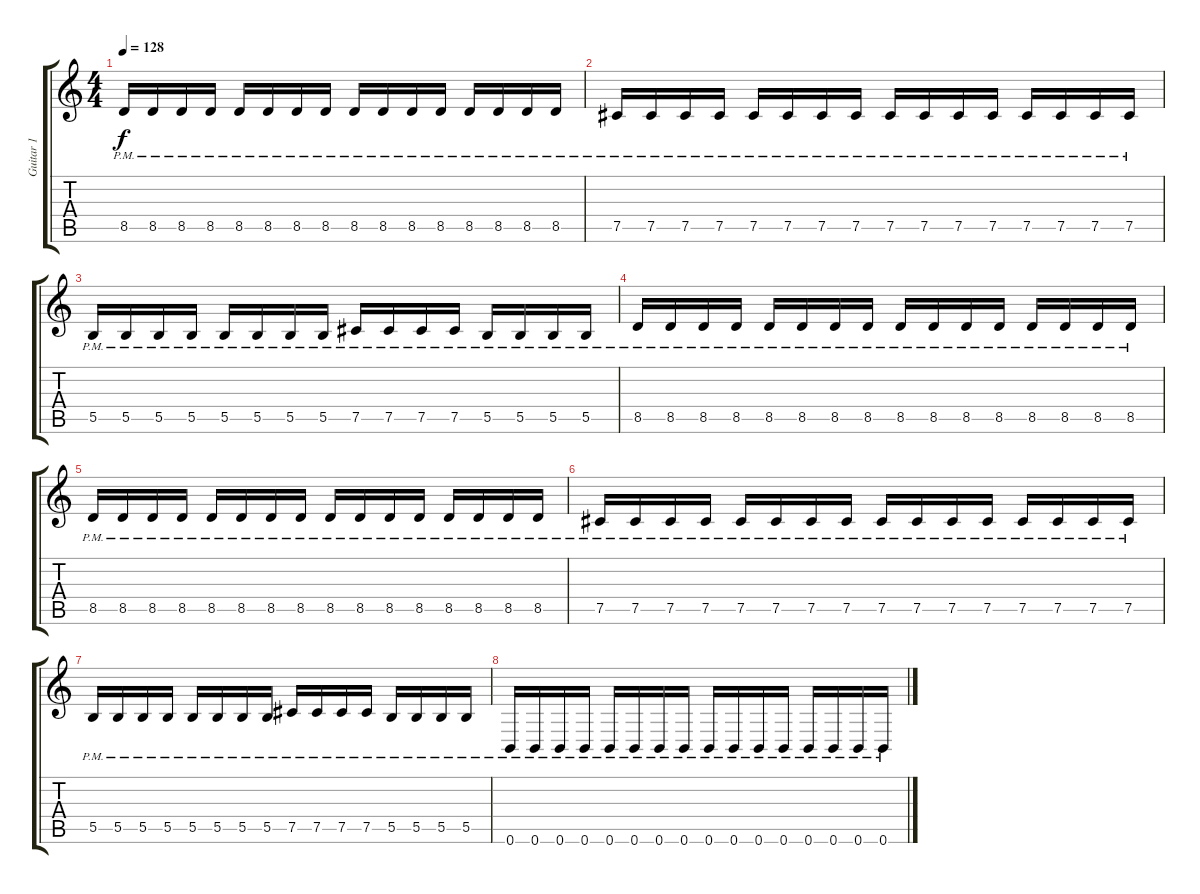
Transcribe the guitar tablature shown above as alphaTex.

\track ("Guitar 1" "Guitar 1") {instrument overdrivenguitar}
\staff {score tabs}
\tuning (Db4 Ab3 E3 B2 Gb2 B1) {hide}
\ts (4 4)
\tempo 128
\clef g2
\ks c
8.5{pm}.16{dy f} 8.5{pm}.16 8.5{pm}.16 8.5{pm}.16 8.5{pm}.16 8.5{pm}.16 8.5{pm}.16 8.5{pm}.16 8.5{pm}.16 8.5{pm}.16 8.5{pm}.16 8.5{pm}.16 8.5{pm}.16 8.5{pm}.16 8.5{pm}.16 8.5{pm}.16 |
7.5{pm}.16 7.5{pm}.16 7.5{pm}.16 7.5{pm}.16 7.5{pm}.16 7.5{pm}.16 7.5{pm}.16 7.5{pm}.16 7.5{pm}.16 7.5{pm}.16 7.5{pm}.16 7.5{pm}.16 7.5{pm}.16 7.5{pm}.16 7.5{pm}.16 7.5{pm}.16 |
5.5{pm}.16 5.5{pm}.16 5.5{pm}.16 5.5{pm}.16 5.5{pm}.16 5.5{pm}.16 5.5{pm}.16 5.5{pm}.16 7.5{pm}.16 7.5{pm}.16 7.5{pm}.16 7.5{pm}.16 5.5{pm}.16 5.5{pm}.16 5.5{pm}.16 5.5{pm}.16 |
8.5{pm}.16 8.5{pm}.16 8.5{pm}.16 8.5{pm}.16 8.5{pm}.16 8.5{pm}.16 8.5{pm}.16 8.5{pm}.16 8.5{pm}.16 8.5{pm}.16 8.5{pm}.16 8.5{pm}.16 8.5{pm}.16 8.5{pm}.16 8.5{pm}.16 8.5{pm}.16 |
8.5{pm}.16 8.5{pm}.16 8.5{pm}.16 8.5{pm}.16 8.5{pm}.16 8.5{pm}.16 8.5{pm}.16 8.5{pm}.16 8.5{pm}.16 8.5{pm}.16 8.5{pm}.16 8.5{pm}.16 8.5{pm}.16 8.5{pm}.16 8.5{pm}.16 8.5{pm}.16 |
7.5{pm}.16 7.5{pm}.16 7.5{pm}.16 7.5{pm}.16 7.5{pm}.16 7.5{pm}.16 7.5{pm}.16 7.5{pm}.16 7.5{pm}.16 7.5{pm}.16 7.5{pm}.16 7.5{pm}.16 7.5{pm}.16 7.5{pm}.16 7.5{pm}.16 7.5{pm}.16 |
5.5{pm}.16 5.5{pm}.16 5.5{pm}.16 5.5{pm}.16 5.5{pm}.16 5.5{pm}.16 5.5{pm}.16 5.5{pm}.16 7.5{pm}.16 7.5{pm}.16 7.5{pm}.16 7.5{pm}.16 5.5{pm}.16 5.5{pm}.16 5.5{pm}.16 5.5{pm}.16 |
0.6{pm}.16 0.6{pm}.16 0.6{pm}.16 0.6{pm}.16 0.6{pm}.16 0.6{pm}.16 0.6{pm}.16 0.6{pm}.16 0.6{pm}.16 0.6{pm}.16 0.6{pm}.16 0.6{pm}.16 0.6{pm}.16 0.6{pm}.16 0.6{pm}.16 0.6{pm}.16
